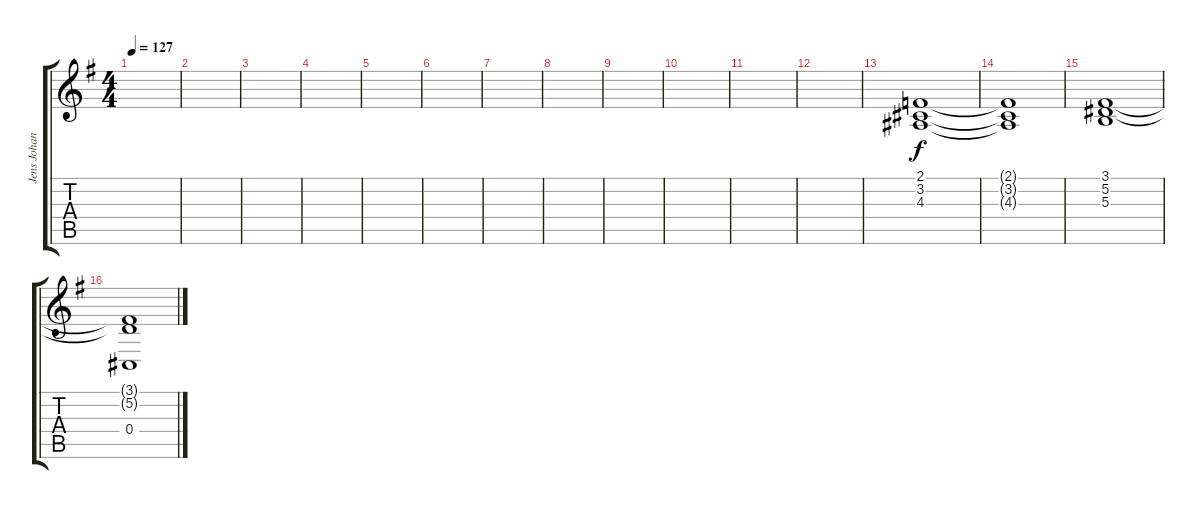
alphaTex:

\track ("Jens Johansson II" "Jens Johan") {instrument synthstrings1}
\staff {score tabs}
\tuning (Eb4 Bb3 Gb3 Db3 Ab2 Eb2) {hide}
\ts (4 4)
\tempo 127
\clef g2
\ks g
|
|
|
|
|
|
|
|
|
|
|
|
(2.1 3.2 4.3).1 |
(2.1{t} 3.2{t} 4.3{t}).1 |
(3.1 5.2 5.3).1 |
(3.1{t} 5.2{t} 0.4).1
